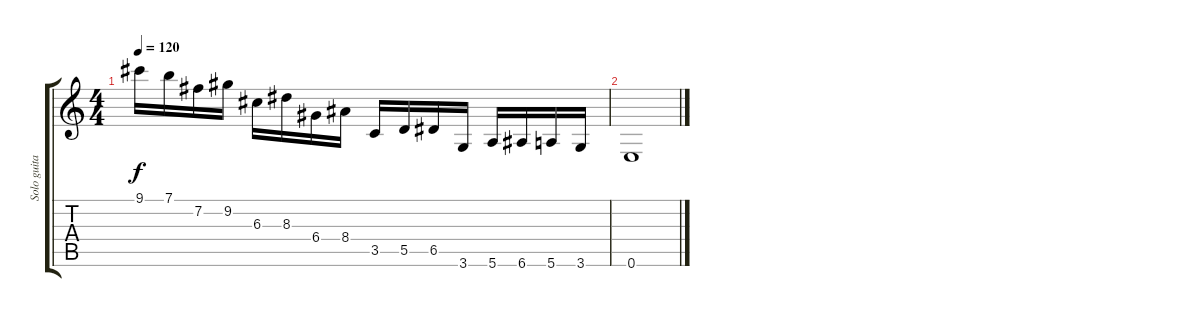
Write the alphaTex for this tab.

\track ("Solo guitar" "Solo guita") {instrument acousticguitarnylon}
\staff {score tabs}
\tuning (E4 B3 G3 D3 A2 E2) {hide}
\ts (4 4)
\tempo 120
\clef g2
\ks c
9.1.16{dy f} 7.1.16 7.2.16 9.2.16 6.3.16 8.3.16 6.4.16 8.4.16 3.5.16 5.5.16 6.5.16 3.6.16 5.6.16 6.6.16 5.6.16 3.6.16 |
0.6.1
